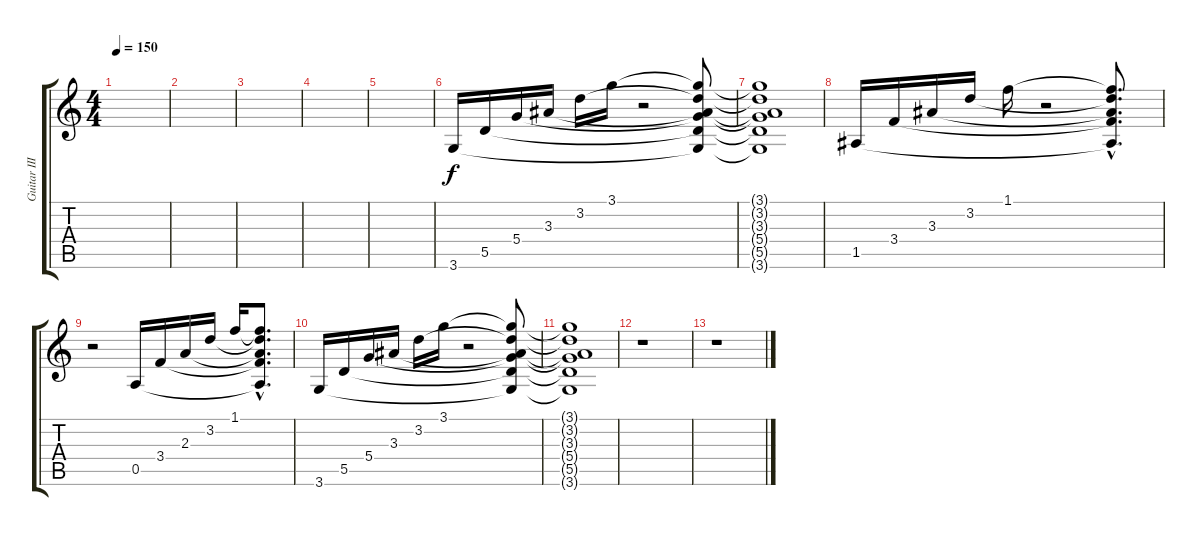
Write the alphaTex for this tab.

\track ("Guitar III" "Guitar III") {instrument electricguitarclean}
\staff {score tabs}
\tuning (E4 B3 G3 D3 A2 E2) {hide}
\ts (4 4)
\tempo 150
\clef g2
\ks c
|
|
|
|
|
3.6.16 5.5.16 5.4.16 3.3.16 3.2.16 3.1.16 r.2 (3.1{t} 3.2{t} 3.3{t} 5.4{t} 5.5{t} 3.6{t}).8 |
(3.1{t} 3.2{t} 3.3{t} 5.4{t} 5.5{t} 3.6{t}).1 |
1.5.16 3.4.16 3.3.16 3.2.16 1.1.16 r.2 (1.1{hac t} 3.2{hac t} 3.3{hac t} 3.4{hac t} 1.5{hac t}).8{d} |
r.2 0.5.16 3.4.16 2.3.16 3.2.16 1.1.16 (1.1{hac t} 3.2{hac t} 2.3{hac t} 3.4{hac t} 0.5{hac t}).8{d} |
3.6.16 5.5.16 5.4.16 3.3.16 3.2.16 3.1.16 r.2 (3.1{t} 3.2{t} 3.3{t} 5.4{t} 5.5{t} 3.6{t}).8 |
(3.1{t} 3.2{t} 3.3{t} 5.4{t} 5.5{t} 3.6{t}).1 |
r.1 |
r.1
